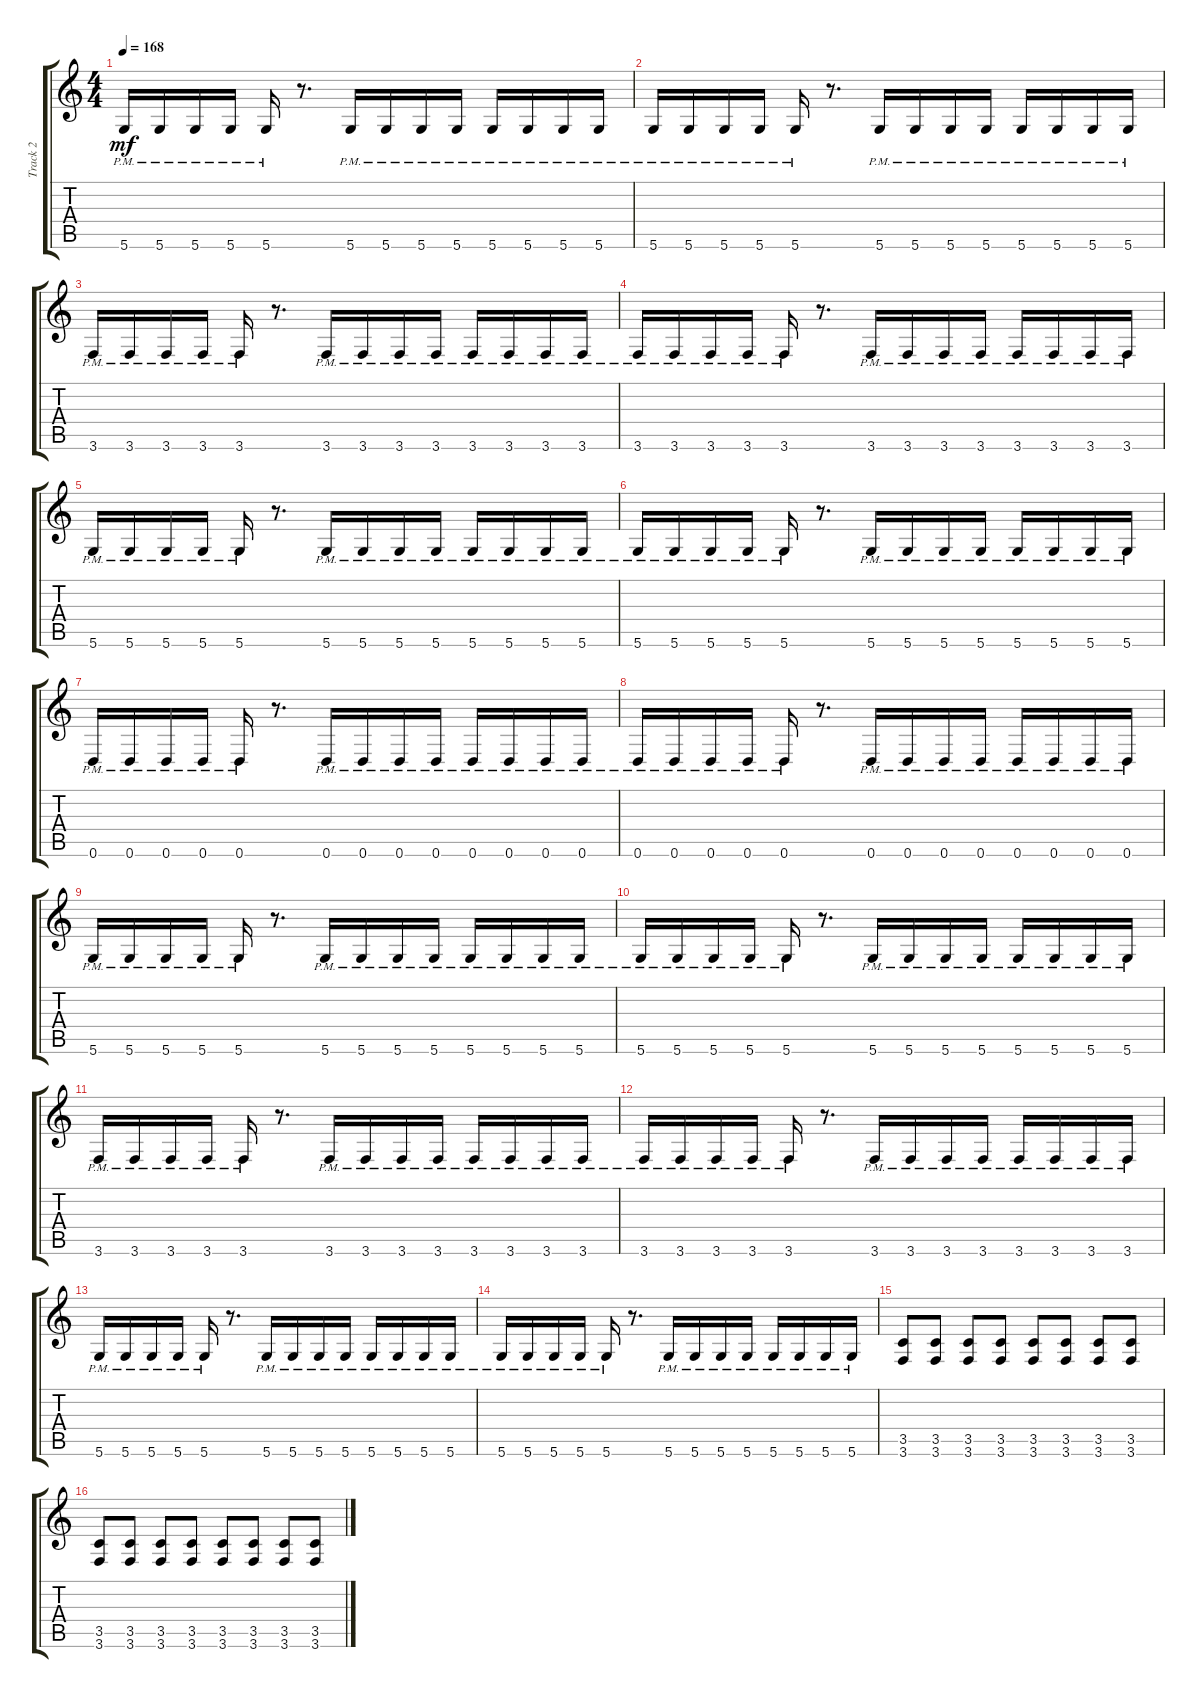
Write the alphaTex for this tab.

\track ("Track 2" "Track 2") {instrument distortionguitar}
\staff {score tabs}
\tuning (E4 B3 G3 D3 A2 D2) {hide}
\ts (4 4)
\tempo 168
\clef g2
\ks c
5.6{pm}.16{dy mf} 5.6{pm}.16 5.6{pm}.16 5.6{pm}.16 5.6{pm}.16 r.8{d} 5.6{pm}.16 5.6{pm}.16 5.6{pm}.16 5.6{pm}.16 5.6{pm}.16 5.6{pm}.16 5.6{pm}.16 5.6{pm}.16 |
5.6{pm}.16 5.6{pm}.16 5.6{pm}.16 5.6{pm}.16 5.6{pm}.16 r.8{d} 5.6{pm}.16 5.6{pm}.16 5.6{pm}.16 5.6{pm}.16 5.6{pm}.16 5.6{pm}.16 5.6{pm}.16 5.6{pm}.16 |
3.6{pm}.16 3.6{pm}.16 3.6{pm}.16 3.6{pm}.16 3.6{pm}.16 r.8{d} 3.6{pm}.16 3.6{pm}.16 3.6{pm}.16 3.6{pm}.16 3.6{pm}.16 3.6{pm}.16 3.6{pm}.16 3.6{pm}.16 |
3.6{pm}.16 3.6{pm}.16 3.6{pm}.16 3.6{pm}.16 3.6{pm}.16 r.8{d} 3.6{pm}.16 3.6{pm}.16 3.6{pm}.16 3.6{pm}.16 3.6{pm}.16 3.6{pm}.16 3.6{pm}.16 3.6{pm}.16 |
5.6{pm}.16 5.6{pm}.16 5.6{pm}.16 5.6{pm}.16 5.6{pm}.16 r.8{d} 5.6{pm}.16 5.6{pm}.16 5.6{pm}.16 5.6{pm}.16 5.6{pm}.16 5.6{pm}.16 5.6{pm}.16 5.6{pm}.16 |
5.6{pm}.16 5.6{pm}.16 5.6{pm}.16 5.6{pm}.16 5.6{pm}.16 r.8{d} 5.6{pm}.16 5.6{pm}.16 5.6{pm}.16 5.6{pm}.16 5.6{pm}.16 5.6{pm}.16 5.6{pm}.16 5.6{pm}.16 |
0.6{pm}.16 0.6{pm}.16 0.6{pm}.16 0.6{pm}.16 0.6{pm}.16 r.8{d} 0.6{pm}.16 0.6{pm}.16 0.6{pm}.16 0.6{pm}.16 0.6{pm}.16 0.6{pm}.16 0.6{pm}.16 0.6{pm}.16 |
0.6{pm}.16 0.6{pm}.16 0.6{pm}.16 0.6{pm}.16 0.6{pm}.16 r.8{d} 0.6{pm}.16 0.6{pm}.16 0.6{pm}.16 0.6{pm}.16 0.6{pm}.16 0.6{pm}.16 0.6{pm}.16 0.6{pm}.16 |
5.6{pm}.16 5.6{pm}.16 5.6{pm}.16 5.6{pm}.16 5.6{pm}.16 r.8{d} 5.6{pm}.16 5.6{pm}.16 5.6{pm}.16 5.6{pm}.16 5.6{pm}.16 5.6{pm}.16 5.6{pm}.16 5.6{pm}.16 |
5.6{pm}.16 5.6{pm}.16 5.6{pm}.16 5.6{pm}.16 5.6{pm}.16 r.8{d} 5.6{pm}.16 5.6{pm}.16 5.6{pm}.16 5.6{pm}.16 5.6{pm}.16 5.6{pm}.16 5.6{pm}.16 5.6{pm}.16 |
3.6{pm}.16 3.6{pm}.16 3.6{pm}.16 3.6{pm}.16 3.6{pm}.16 r.8{d} 3.6{pm}.16 3.6{pm}.16 3.6{pm}.16 3.6{pm}.16 3.6{pm}.16 3.6{pm}.16 3.6{pm}.16 3.6{pm}.16 |
3.6{pm}.16 3.6{pm}.16 3.6{pm}.16 3.6{pm}.16 3.6{pm}.16 r.8{d} 3.6{pm}.16 3.6{pm}.16 3.6{pm}.16 3.6{pm}.16 3.6{pm}.16 3.6{pm}.16 3.6{pm}.16 3.6{pm}.16 |
5.6{pm}.16 5.6{pm}.16 5.6{pm}.16 5.6{pm}.16 5.6{pm}.16 r.8{d} 5.6{pm}.16 5.6{pm}.16 5.6{pm}.16 5.6{pm}.16 5.6{pm}.16 5.6{pm}.16 5.6{pm}.16 5.6{pm}.16 |
5.6{pm}.16 5.6{pm}.16 5.6{pm}.16 5.6{pm}.16 5.6{pm}.16 r.8{d} 5.6{pm}.16 5.6{pm}.16 5.6{pm}.16 5.6{pm}.16 5.6{pm}.16 5.6{pm}.16 5.6{pm}.16 5.6{pm}.16 |
(3.5 3.6).8 (3.5 3.6).8 (3.5 3.6).8 (3.5 3.6).8 (3.5 3.6).8 (3.5 3.6).8 (3.5 3.6).8 (3.5 3.6).8 |
(3.5 3.6).8 (3.5 3.6).8 (3.5 3.6).8 (3.5 3.6).8 (3.5 3.6).8 (3.5 3.6).8 (3.5 3.6).8 (3.5 3.6).8
